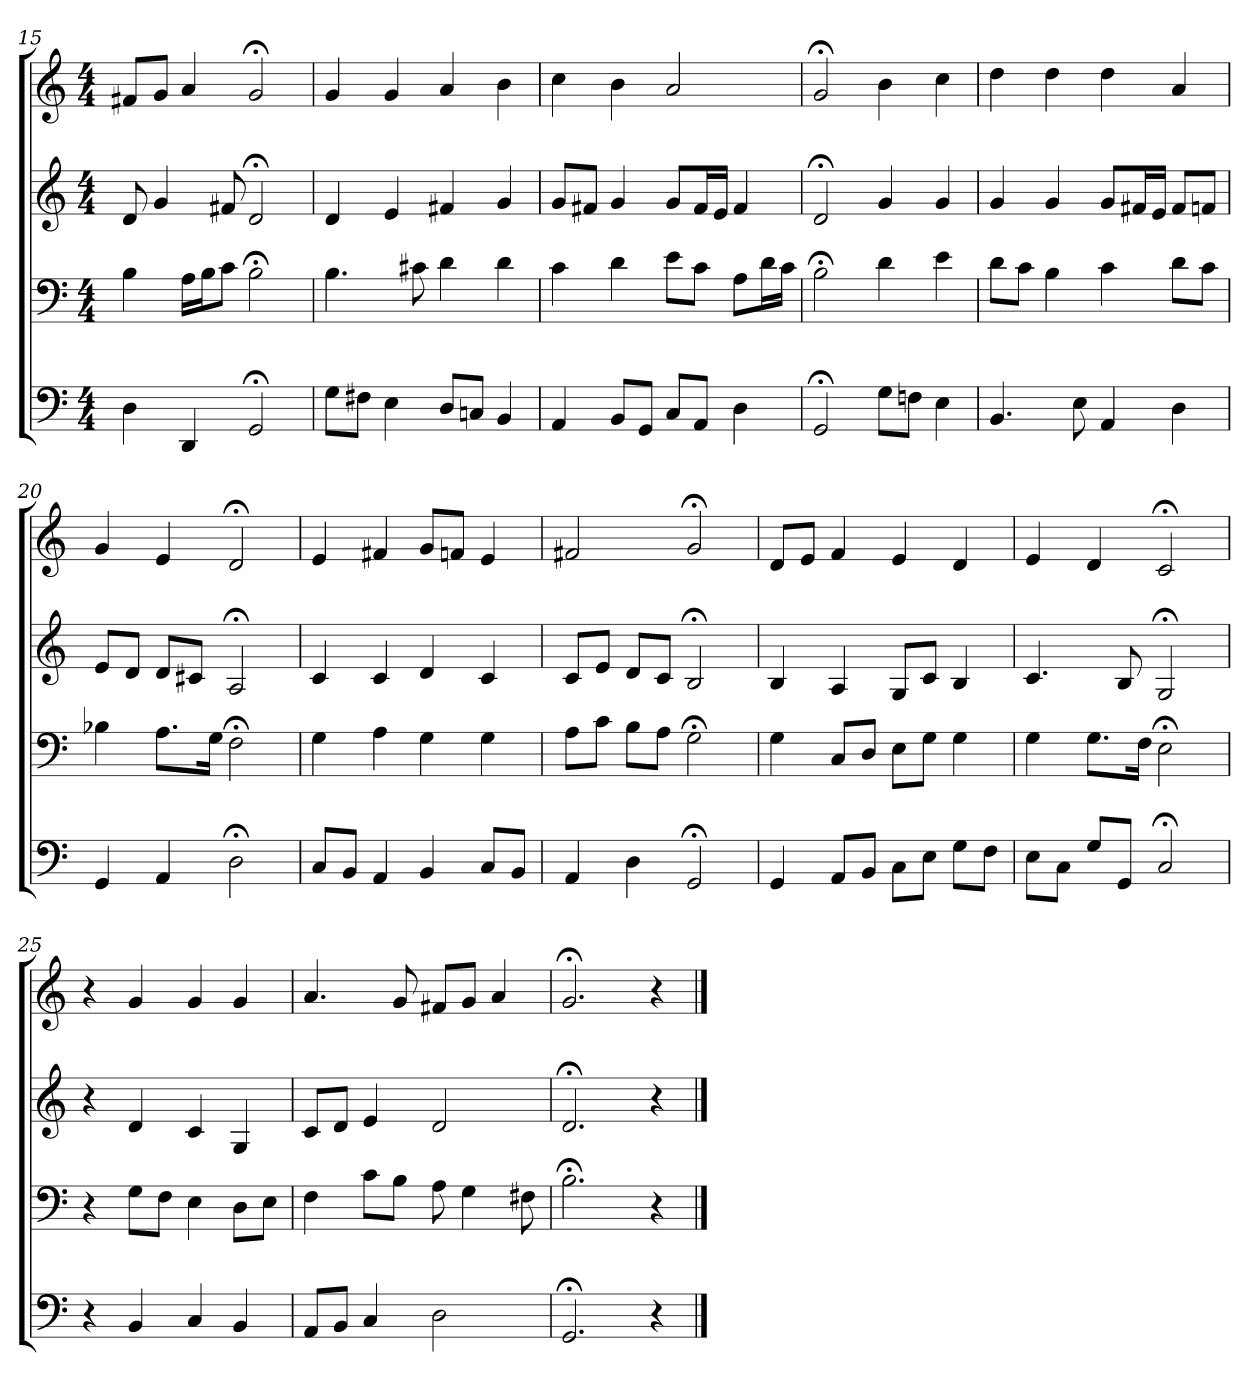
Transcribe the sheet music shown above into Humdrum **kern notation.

**kern	**kern	**kern	**kern
*part4	*part3	*part2	*part1
*staff4	*staff3	*staff2	*staff1
*clefF4	*clefF4	*clefG2	*clefG2
*M4/4	*M4/4	*M4/4	*M4/4
=15	=15	=15	=15
4D	4B	8d	8f#X/L
.	.	4g	8g/J
4DD	16A\LL	.	4a
.	16B\J	.	.
.	8c\J	8f#X	.
2GG;<	2B;<	2d;<	2g;<
=16	=16	=16	=16
8G\L	4.B	4d	4g
8F#X\J	.	.	.
4E	.	4e	4g
.	8c#X	.	.
8D/L	4d	4f#X	4a
8Cn/J	.	.	.
4BB	4d	4g	4b
=17	=17	=17	=17
4AA	4c	8g/L	4cc
.	.	8f#X/J	.
8BB/L	4d	4g	4b
8GG/J	.	.	.
8C/L	8e\L	8g/L	2a
8AA/J	8c\J	16f#/L	.
.	.	16e/JJ	.
4D	8A\L	4f#	.
.	16d\L	.	.
.	16c\JJ	.	.
=18	=18	=18	=18
2GG;<	2B;<	2d;<	2g;<
8G\L	4d	4g	4b
8Fn\J	.	.	.
4E	4e	4g	4cc
=19	=19	=19	=19
4.BB	8d\L	4g	4dd
.	8c\J	.	.
.	4B	4g	4dd
8E	.	.	.
4AA	4c	8g/L	4dd
.	.	16f#X/L	.
.	.	16e/JJ	.
4D	8d\L	8f#/L	4a
.	8c\J	8fn/J	.
=20	=20	=20	=20
4GG	4B-X	8e/L	4g
.	.	8d/J	.
4AA	8.A\L	8d/L	4e
.	.	8c#X/J	.
.	16G\Jk	.	.
2D;<	2F;<	2A;<	2d;<
=21	=21	=21	=21
8C/L	4G	4c	4e
8BB/J	.	.	.
4AA	4A	4c	4f#X
4BB	4G	4d	8g/L
.	.	.	8fn/J
8C/L	4G	4c	4e
8BB/J	.	.	.
=22	=22	=22	=22
4AA	8A\L	8c/L	2f#X
.	8c\J	8e/J	.
4D	8B\L	8d/L	.
.	8A\J	8c/J	.
2GG;<	2G;<	2B;<	2g;<
=23	=23	=23	=23
4GG	4G	4B	8d/L
.	.	.	8e/J
8AA/L	8C/L	4A	4f
8BB/J	8D/J	.	.
8C\L	8E\L	8G/L	4e
8E\J	8G\J	8c/J	.
8G\L	4G	4B	4d
8F\J	.	.	.
=24	=24	=24	=24
8E\L	4G	4.c	4e
8C\J	.	.	.
8G/L	8.G\L	.	4d
8GG/J	.	8B	.
.	16F\Jk	.	.
2C;<	2E;<	2G;<	2c;<
=25	=25	=25	=25
4r	4r	4r	4r
4BB	8G\L	4d	4g
.	8F\J	.	.
4C	4E	4c	4g
4BB	8D\L	4G	4g
.	8E\J	.	.
=26	=26	=26	=26
8AA/L	4F	8c/L	4.a
8BB/J	.	8d/J	.
4C	8c\L	4e	.
.	8B\J	.	8g
2D	8A	2d	8f#X/L
.	4G	.	8g/J
.	.	.	4a
.	8F#X	.	.
=27	=27	=27	=27
2.GG;<	2.B;<	2.d;<	2.g;<
4r	4r	4r	4r
==	==	==	==
*-	*-	*-	*-
